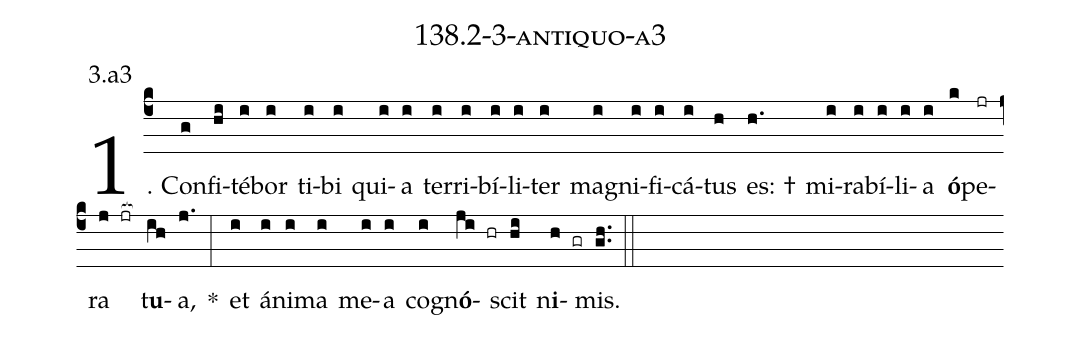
name: 138.2-3-antiquo-a3;
annotation: 3.a3;
%%
(c4)1. Con(g)fi(hi)té(i)bor(i) ti(i)bi(i) qui(i)a(i) ter(i)ri(i)bí(i)li(i)ter(i) ma(i)gni(i)fi(i)cá(i)tus(h) es: †(h.) mi(i)ra(i)bí(i)li(i)a(i) <b>ó</b>(k)pe(jr)ra(j jr[ocb:1{]) t<b>u</b>(ih[ocb:0}])a,(j.) *(:) et(i) á(i)ni(i)ma(i) me(i)a(i) co(i)gn<b>ó</b>(ji hr)scit(hi) n<b>i</b>(h gr)mis.(gh..) (::)
